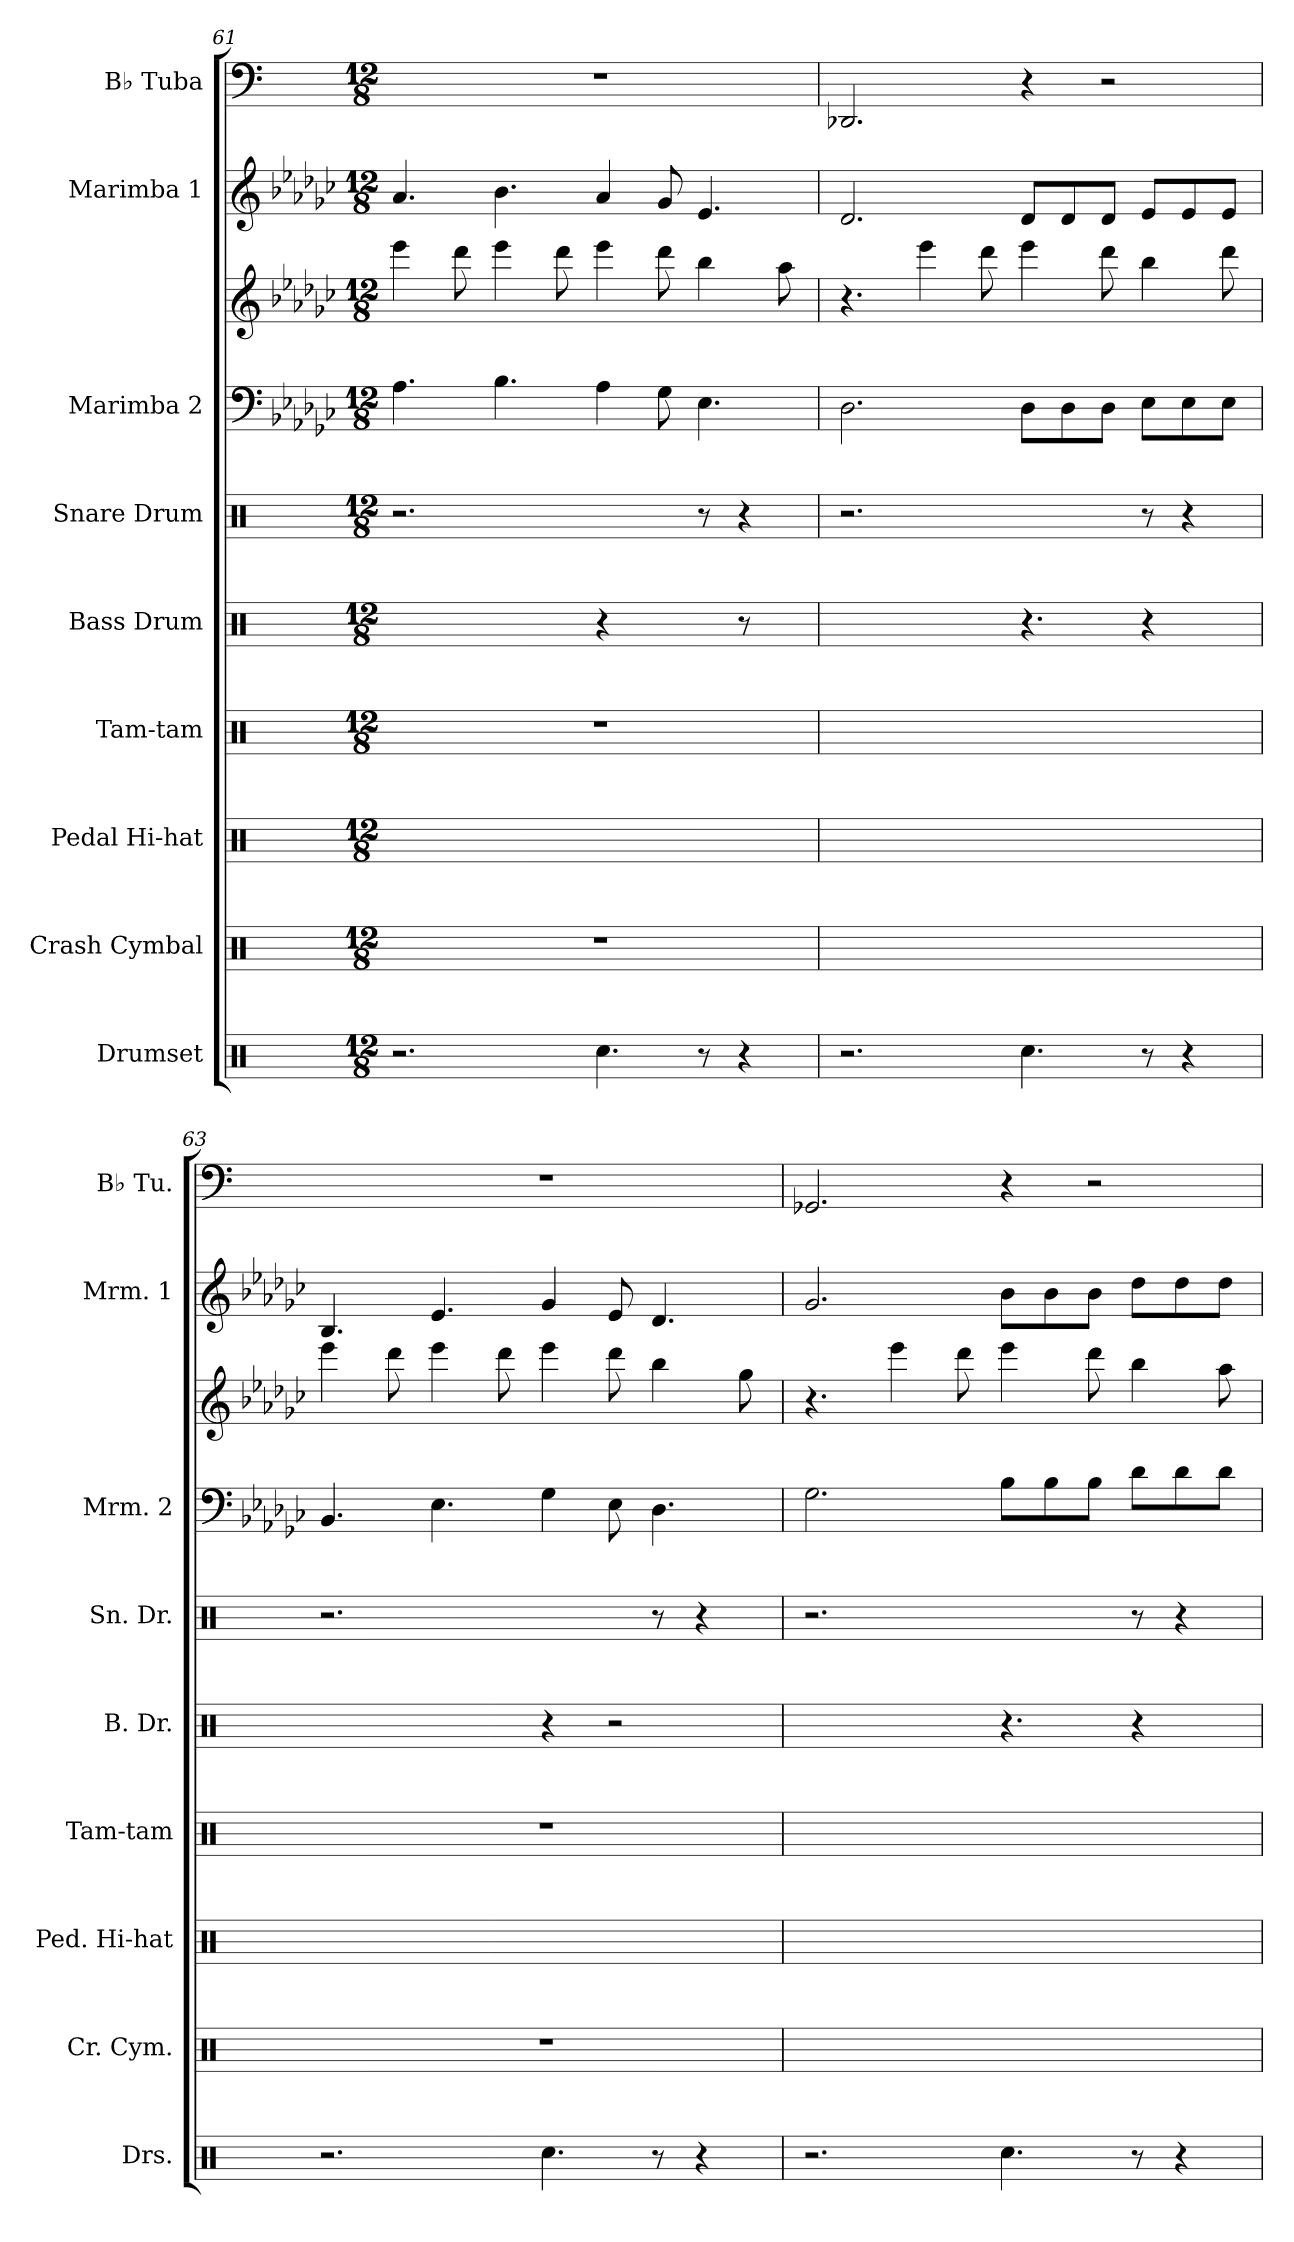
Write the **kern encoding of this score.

**kern	**kern	**kern	**kern	**kern	**kern	**kern	**kern	**kern	**kern
*part9	*part8	*part7	*part6	*part5	*part4	*part3	*part3	*part2	*part1
*staff10	*staff9	*staff8	*staff7	*staff6	*staff5	*staff4	*staff3	*staff2	*staff1
*I"Drumset	*I"Crash Cymbal	*I"Pedal Hi-hat	*I"Tam-tam	*I"Bass Drum	*I"Snare Drum	*I"Marimba 2	*	*I"Marimba 1	*I"B♭ Tuba
*I'Drs.	*I'Cr. Cym.	*I'Ped. Hi-hat	*I'Tam-tam	*I'B. Dr.	*I'Sn. Dr.	*I'Mrm. 2	*	*I'Mrm. 1	*I'B♭ Tu.
*clefX	*clefX	*clefX	*clefX	*clefX	*clefX	*clefF4	*clefG2	*clefG2	*clefF4
*k[]	*k[]	*k[]	*k[]	*k[]	*k[]	*k[b-e-a-d-g-c-]	*k[b-e-a-d-g-c-]	*k[b-e-a-d-g-c-]	*k[]
*C:	*C:	*C:	*C:	*C:	*C:	*G-:	*G-:	*G-:	*C:
*M12/8	*M12/8	*M12/8	*M12/8	*M12/8	*M12/8	*M12/8	*M12/8	*M12/8	*M12/8
=61	=61	=61	=61	=61	=61	=61	=61	=61	=61
2.r	1.r	4.R\	1.r	4.R\	2.r	4.A-\	4eee-\	4.a-/	1.r
.	.	.	.	.	.	.	8ddd-\	.	.
.	.	4.R\	.	4.R\	.	4.B-\	4eee-\	4.b-\	.
.	.	.	.	.	.	.	8ddd-\	.	.
4.Rcc\	.	4.R\	.	4r	4.R\	4A-\	4eee-\	4a-/	.
.	.	.	.	4R\	.	8G-\	8ddd-\	8g-/	.
8r	.	4.R\	.	.	8r	4.E-\	4bb-\	4.e-/	.
4r	.	.	.	8r	4r	.	.	.	.
.	.	.	.	8R\	.	.	8aa-\	.	.
!!LO:PB:g=z
=62	=62	=62	=62	=62	=62	=62	=62	=62	=62
2.r	1.R	4.R\	1.R	2.R\	2.r	2.D-\	4.r	2.d-/	2.DD-X/
.	.	4.R\	.	.	.	.	4eee-\	.	.
.	.	.	.	.	.	.	8ddd-\	.	.
4.Rcc\	.	4.R\	.	4.r	4.R\	8D-\L	4eee-\	8d-/L	4r
.	.	.	.	.	.	8D-\	.	8d-/	.
.	.	.	.	.	.	8D-\J	8ddd-\	8d-/J	2r
8r	.	4.R\	.	4r	8r	8E-\L	4bb-\	8e-/L	.
4r	.	.	.	.	4r	8E-\	.	8e-/	.
.	.	.	.	8R\	.	8E-\J	8ddd-\	8e-/J	.
=63	=63	=63	=63	=63	=63	=63	=63	=63	=63
2.r	1.r	4.R\	1.r	4.R\	2.r	4.BB-/	4eee-\	4.B-/	1.r
.	.	.	.	.	.	.	8ddd-\	.	.
.	.	4.R\	.	4.R\	.	4.E-\	4eee-\	4.e-/	.
.	.	.	.	.	.	.	8ddd-\	.	.
4.Rcc\	.	4.R\	.	4r	4.R\	4G-\	4eee-\	4g-/	.
.	.	.	.	2r	.	8E-\	8ddd-\	8e-/	.
8r	.	4.R\	.	.	8r	4.D-\	4bb-\	4.d-/	.
4r	.	.	.	.	4r	.	.	.	.
.	.	.	.	.	.	.	8gg-\	.	.
=64	=64	=64	=64	=64	=64	=64	=64	=64	=64
2.r	1.R	4.R\	1.R	2.R\	2.r	2.G-\	4.r	2.g-/	2.GG-X/
.	.	4.R\	.	.	.	.	4eee-\	.	.
.	.	.	.	.	.	.	8ddd-\	.	.
4.Rcc\	.	4.R\	.	4.r	4.R\	8B-\L	4eee-\	8b-\L	4r
.	.	.	.	.	.	8B-\	.	8b-\	.
.	.	.	.	.	.	8B-\J	8ddd-\	8b-\J	2r
8r	.	4.R\	.	4r	8r	8d-\L	4bb-\	8dd-\L	.
4r	.	.	.	.	4r	8d-\	.	8dd-\	.
.	.	.	.	8R\	.	8d-\J	8aa-\	8dd-\J	.
=	=	=	=	=	=	=	=	=	=
*-	*-	*-	*-	*-	*-	*-	*-	*-	*-
